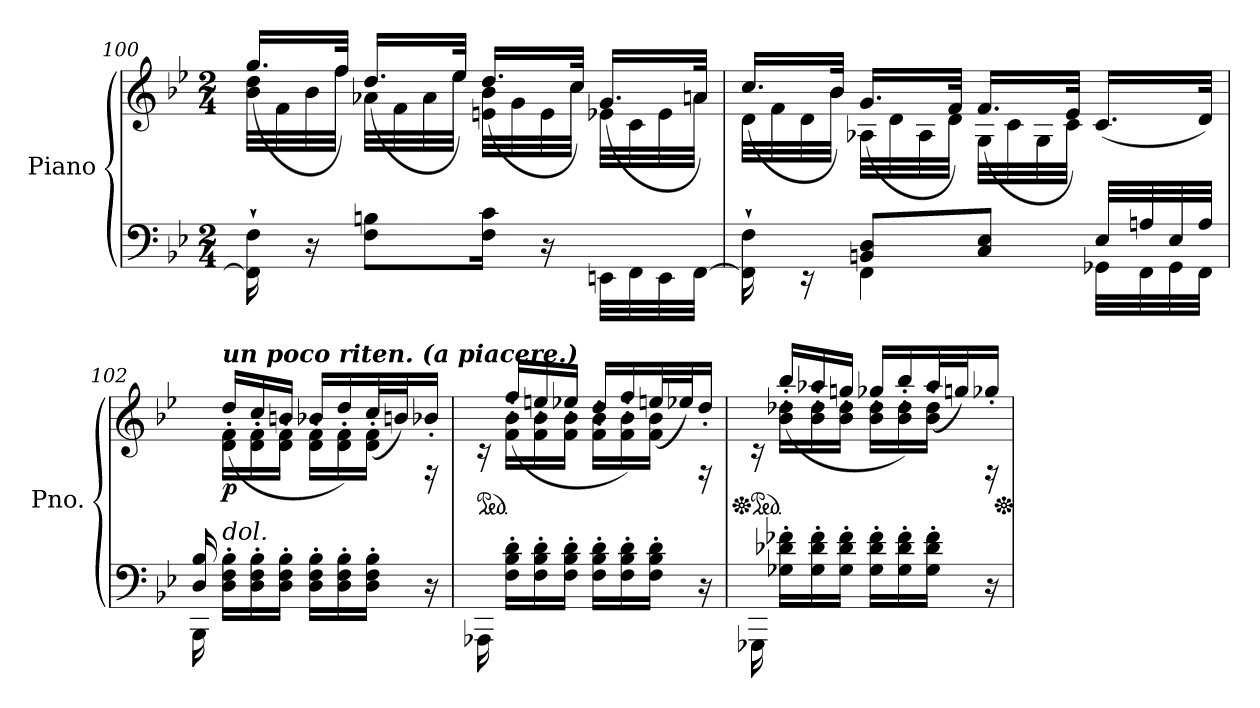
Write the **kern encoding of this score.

**kern	**kern	**dynam
*part1	*part1	*part1
*staff2	*staff1	*staff1/2
*I"Piano	*	*
*I'Pno.	*	*
*clefF4	*clefG2	*
*k[b-e-]	*k[b-e-]	*
*M2/4	*M2/4	*
=100	=100	=100
*	*^	*
16FF\]` 16F\`	32b-\ 32dd\LLL	(16.gg/LL	.
.	32f\	.	.
16r	32b-\	.	.
.	32ff\JJJ	32ff/JJk)	.
8F\ 8Bn\L	32a-X\LLL	(16.dd/LL	.
.	32f\	.	.
.	32a-\	.	.
.	32ee-\JJJ	32ee-/JJk)	.
16F\ 16c\Jk	32en\ 32b-\LLL	(16.dd/LL	.
.	32g\	.	.
16r	32e\	.	.
.	32cc\JJJ	32cc/JJk)	.
32EEn\LLL	32e-X\LLL	(16.g/LL	.
32FF\	32c\	.	.
32EE\	32e-\	.	.
[32FF\JJJ	32an\JJJ	32a/JJk)	.
=101	=101	=101	=101
*^	*	*	*
*	*^	*	*	*
4.ryy	16FF\]` 16F\`	8ryy	32d\LLL	(16.cc/LL	.
.	.	.	32f\	.	.
.	16rEE	.	32d\	.	.
.	.	.	32b-\JJJ	32b-/JJk)	.
.	4FF\	8BBn/ 8D/L	32A-X\LLL	(16.g/LL	.
.	.	.	32d\	.	.
.	.	.	32A-\	.	.
.	.	.	32d\JJJ	32f/JJk)	.
.	.	8C/ 8E-/J	32G\LLL	(16.f/LL	.
.	.	.	32c\	.	.
.	.	.	32G\	.	.
.	.	.	32c\JJJ	32e-/JJk)	.
32E-/LLL	32GG-X\LLL	8ryy	8ryy	(16.c/LL	.
32An/	32FF\	.	.	.	.
32E-/	32GG-\	.	.	.	.
32A/JJJ	32FF\JJJ	.	.	32d/JJk)	.
*	*v	*v	*	*	*
!!LO:LB:g=z	!!
=102	=102	=102	=102	=102
16D/ 16B-/	16BBB-\	16ryy	16ryy	.
!	!	!LO:TX:a:Bi:t=un poco riten. (a piacere.)	!	!
!LO:TX:a:i:t=dol.	!	!	!	!
!	!	!	!	!LO:DY:b
4..ryy	16D\' 16F\' 16B-\'LL	16d\' 16f\'LL	(16dd'/LL	p
.	16D\' 16F\' 16B-\'	16d\' 16f\'	16cc'/	.
.	16D\' 16F\' 16B-\'JJ	16d\' 16f\'JJ	16bn'/JJ	.
.	16D\' 16F\' 16B-\'LL	16d\' 16f\'LL	16b-X'/LL	.
.	16D\' 16F\' 16B-\'	16d\' 16f\'	16dd'/)	.
.	16D\' 16F\' 16B-\'JJ	16d\' 16f\'JJ	(32cc/L	.
.	.	.	32bn/J)	.
.	16r	16rF	16b-X'/JJ	.
*v	*v	*	*	*
=103	=103	=103	=103
*	*ped	*	*
16AAA-X\	16rc	16ryy	.
16F\' 16B-\' 16d\'LL	16f\' 16b-\'LL	(16ff'/LL	.
16F\' 16B-\' 16d\'	16f\' 16b-\'	16een'/	.
16F\' 16B-\' 16d\'JJ	16f\' 16b-\'JJ	16ee-X'/JJ	.
16F\' 16B-\' 16d\'LL	16f\' 16b-\'LL	16dd'/LL	.
16F\' 16B-\' 16d\'	16f\' 16b-\'	16ff'/)	.
16F\' 16B-\' 16d\'JJ	16f\' 16b-\'JJ	(32een/L	.
.	.	32ee-X/J)	.
16r	16rF	16dd'/JJ	.
=104	=104	=104	=104
*	*Xped	*	*
*	*ped	*	*
16GGG-X\	16rc	16ryy	.
!	!	!	!LO:DY:b
16G-X\' 16d-X\' 16f-X\'LL	16b-\' 16dd-X\'LL	(16bb-'/LL	other-dynamics
16G-\' 16d-\' 16f-\'	16b-\' 16dd-\'	16aa-X'/	.
16G-\' 16d-\' 16f-\'JJ	16b-\' 16dd-\'JJ	16ggn'/JJ	.
16G-\' 16d-\' 16f-\'LL	16b-\' 16dd-\'LL	16gg-X'/LL	.
16G-\' 16d-\' 16f-\'	16b-\' 16dd-\'	16bb-'/)	.
16G-\' 16d-\' 16f-\'JJ	16b-\' 16dd-\'JJ	(32aa-/L	.
.	.	32ggn/J)	.
16r	16rF	16gg-X'/JJ	.
*	*Xped	*	*
*	*v	*v	*
=	=	=
*-	*-	*-
